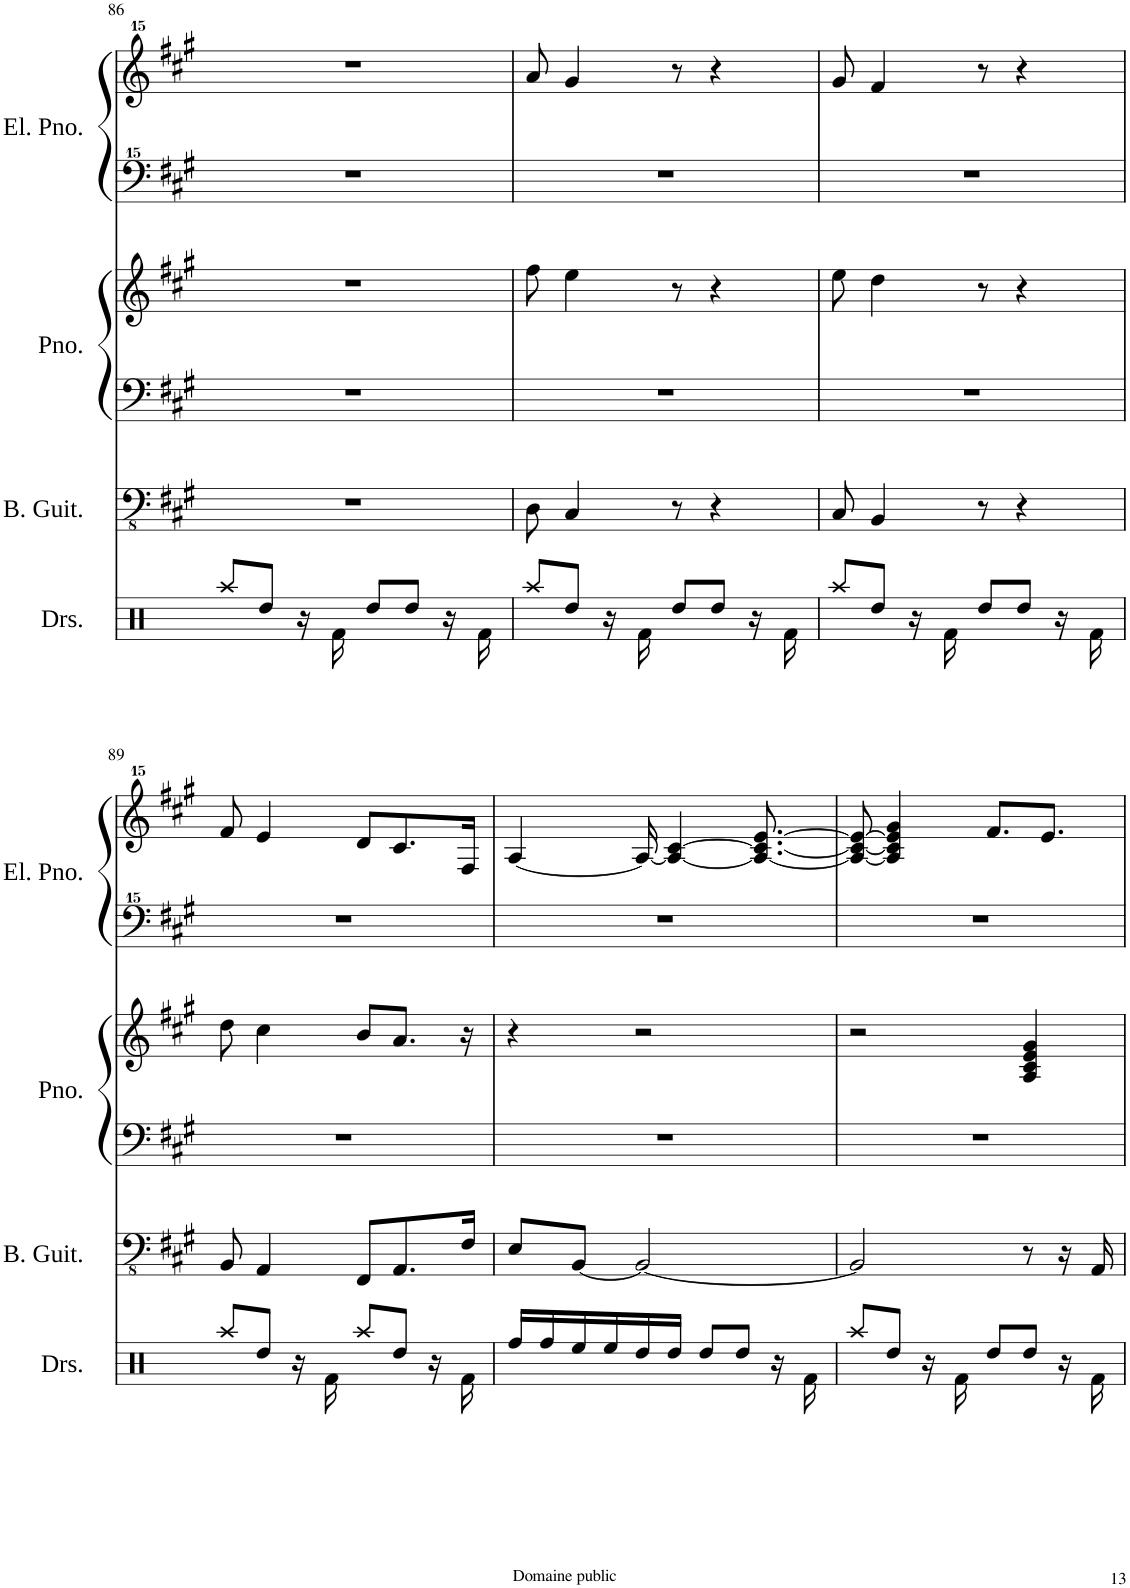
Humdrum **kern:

**kern	**kern	**kern	**kern	**kern	**kern
*part4	*part3	*part2	*part2	*part1	*part1
*staff6	*staff5	*staff4	*staff3	*staff2	*staff1
*I"Drumset	*I"Bass Guitar	*I"Piano	*	*I"Electric Piano	*
*I'Drs.	*I'B. Guit.	*I'Pno.	*	*I'El. Pno.	*
!!LO:PB:g=z
*clefX	*clefFv4	*clefF4	*clefG2	*clefF^^4	*clefG^^2
*	*	*	*	*Trd7c12	*Trd7c12
*k[]	*k[f#c#g#]	*k[f#c#g#]	*k[f#c#g#]	*k[f#c#g#]	*k[f#c#g#]
*M6/8	*M6/8	*M6/8	*M6/8	*M6/8	*M6/8
=86	=86	=86	=86	=86	=86
8Raa/L	2.r	2.r	2.r	2.r	2.r
8Rdd/J	.	.	.	.	.
16r	.	.	.	.	.
16Rf\	.	.	.	.	.
8Rdd/L	.	.	.	.	.
8Rdd/J	.	.	.	.	.
16r	.	.	.	.	.
16Rf\	.	.	.	.	.
=87	=87	=87	=87	=87	=87
8Raa/L	8DD\	2.r	8ff#\	2.r	8aaa/
8Rdd/J	4CC#/	.	4ee\	.	4ggg#/
16r	.	.	.	.	.
16Rf\	.	.	.	.	.
8Rdd/L	8r	.	8r	.	8r
8Rdd/J	4r	.	4r	.	4r
16r	.	.	.	.	.
16Rf\	.	.	.	.	.
=88	=88	=88	=88	=88	=88
8Raa/L	8CC#/	2.r	8ee\	2.r	8ggg#/
8Rdd/J	4BBB/	.	4dd\	.	4fff#/
16r	.	.	.	.	.
16Rf\	.	.	.	.	.
8Rdd/L	8r	.	8r	.	8r
8Rdd/J	4r	.	4r	.	4r
16r	.	.	.	.	.
16Rf\	.	.	.	.	.
!!LO:LB:g=z
=89	=89	=89	=89	=89	=89
8Raa/L	8BBB/	2.r	8dd\	2.r	8fff#/
8Rdd/J	4AAA/	.	4cc#\	.	4eee/
16r	.	.	.	.	.
16Rf\	.	.	.	.	.
8Raa/L	8FFF#/L	.	8b/L	.	8ddd/L
8Rdd/J	8.AAA/	.	8.a/J	.	8.ccc#/
16r	.	.	.	.	.
16Rf\	16FF#/Jk	.	16r	.	16ff#/Jk
=90	=90	=90	=90	=90	=90
16Rff/LL	8EE/L	2.r	4r	2.r	[4aa/
16Rff/	.	.	.	.	.
16Ree/	[8BBB/J	.	.	.	.
16Ree/	.	.	.	.	.
16Rdd/	2BBB/_	.	2r	.	16aa/_
16Rdd/JJ	.	.	.	.	4aa/_ [4ccc#/
8Rdd/L	.	.	.	.	.
8Rdd/J	.	.	.	.	.
.	.	.	.	.	8.aa/_ 8.ccc#/_ [8.eee/
16r	.	.	.	.	.
16Rf\	.	.	.	.	.
=91	=91	=91	=91	=91	=91
8Raa/L	2BBB/]	2.r	2r	2.r	8aa/_ 8ccc#/_ 8eee/_
8Rdd/J	.	.	.	.	4aa/] 4ccc#/] 4eee/] 4ggg#/
16r	.	.	.	.	.
16Rf\	.	.	.	.	.
8Rdd/L	.	.	.	.	8.fff#/L
8Rdd/J	8r	.	4A/ 4c#/ 4e/ 4g#/	.	.
.	.	.	.	.	8.eee/J
16r	16r	.	.	.	.
16Rf\	16AAA/	.	.	.	.
=	=	=	=	=	=
*-	*-	*-	*-	*-	*-
